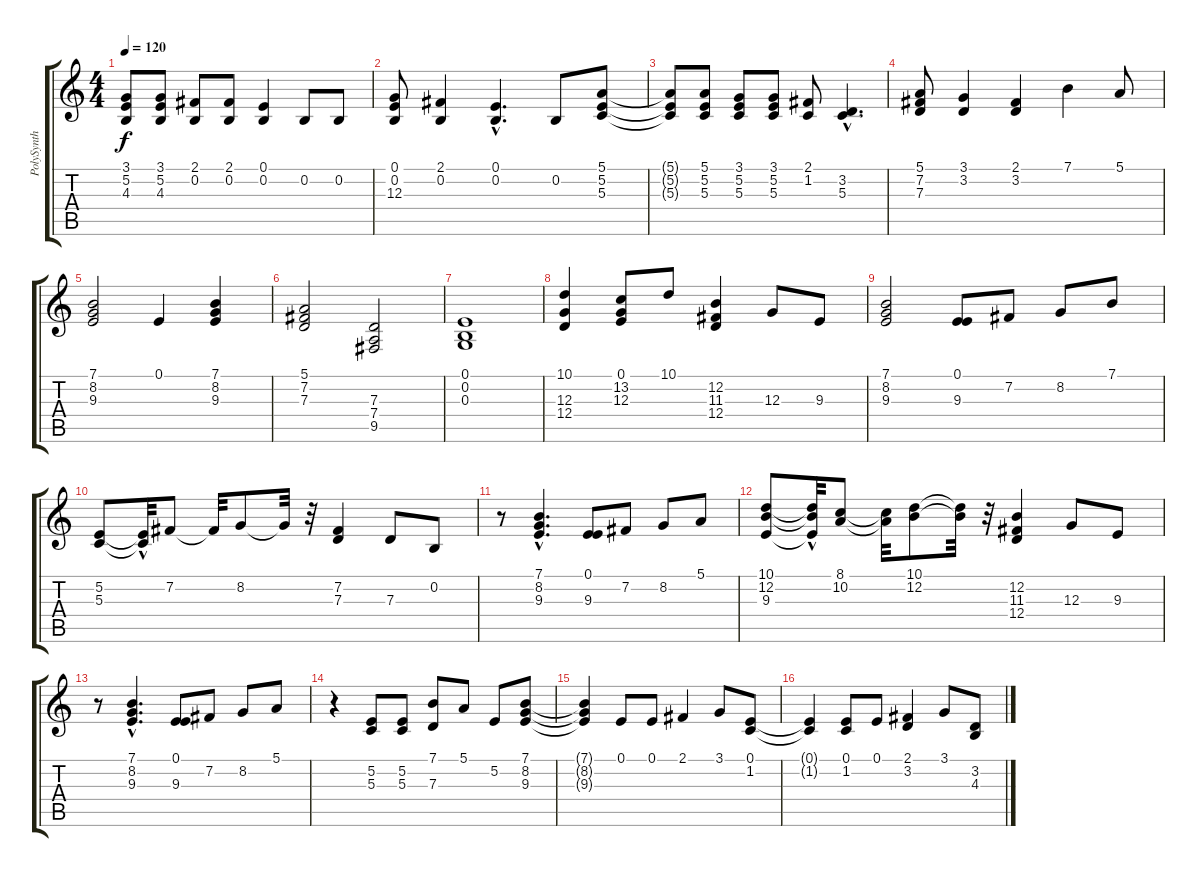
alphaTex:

\track ("PolySynth" "PolySynth") {instrument fx4atmosphere}
\staff {score tabs}
\tuning (E4 B3 G3 D3 A2 E2) {hide}
\ts (4 4)
\tempo 120
\clef g2
\ks c
(3.1 5.2 4.3).8{dy f} (3.1 5.2 4.3).8 (2.1 0.2).8 (2.1 0.2).8 (0.1 0.2).4 0.2.8 0.2.8 |
(0.1 0.2 12.3).8 (2.1 0.2).4 (0.1{hac} 0.2{hac}).4{d} 0.2.8 (5.1 5.2 5.3).8 |
(5.1{t} 5.2{t} 5.3{t}).8 (5.1 5.2 5.3).8 (3.1 5.2 5.3).8 (3.1 5.2 5.3).8 (2.1 1.2).8 (3.2{hac} 5.3{hac}).4{d} |
(5.1 7.2 7.3).8 (3.1 3.2).4 (2.1 3.2).4 7.1.4 5.1.8 |
(7.1 8.2 9.3).2 0.1.4 (7.1 8.2 9.3).4 |
(5.1 7.2 7.3).2 (7.3 7.4 9.5).2 |
(0.1 0.2 0.3).1 |
(10.1 12.3 12.4).4 (0.1 13.2 12.3).8 10.1.8 (12.2 11.3 12.4).4 12.3.8 9.3.8 |
(7.1 8.2 9.3).2 (0.1 9.3).8 7.2.8 8.2.8 7.1.8 |
(5.2 5.3).8 (5.2{t} 5.3{hac t}).32 7.2.8 7.2{t}.32 8.2.8 8.2{t}.32 r.32 (7.2 7.3).4 7.3.8 0.2.8 |
r.8 (7.1{hac} 8.2{hac} 9.3{hac}).4{d} (0.1 9.3).8 7.2.8 8.2.8 5.1.8 |
(10.1 12.2 9.3).8 (10.1{t} 12.2{t} 9.3{hac t}).32 (8.1 10.2).8 (8.1{t} 10.2{t}).32 (10.1 12.2).8 (10.1{t} 12.2{t}).32 r.32 (12.2 11.3 12.4).4 12.3.8 9.3.8 |
r.8 (7.1{hac} 8.2{hac} 9.3{hac}).4{d} (0.1 9.3).8 7.2.8 8.2.8 5.1.8 |
r.4 (5.2 5.3).8 (5.2 5.3).8 (7.1 7.3).8 5.1.8 5.2.8 (7.1 8.2 9.3).8 |
(7.1{t} 8.2{t} 9.3{t}).4 0.1.8 0.1.8 2.1.4 3.1.8 (0.1 1.2).8 |
(0.1{t} 1.2{t}).4 (0.1 1.2).8 0.1.8 (2.1 3.2).4 3.1.8 (3.2 4.3).8
